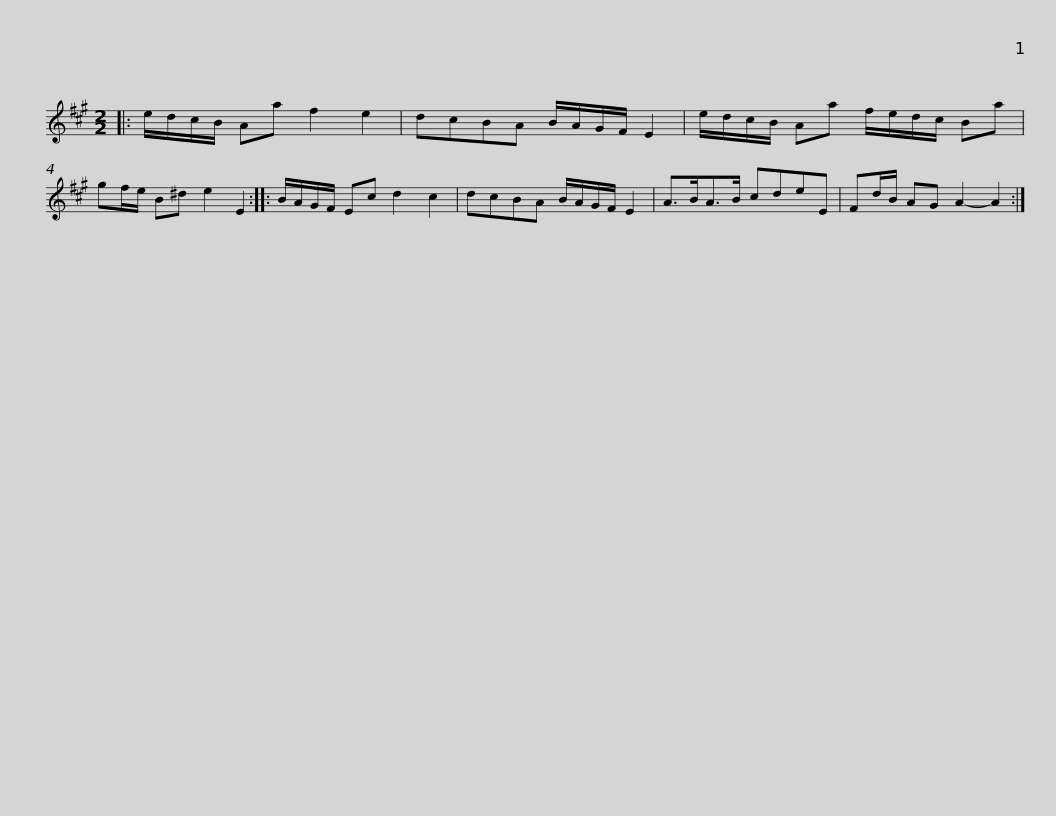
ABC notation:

X:1
L:1/8
M:2/2
I:linebreak $
K:A
V:1 treble
V:1
|: e/d/c/B/ Aa f2 e2 | dcBA B/A/G/F/ E2 | e/d/c/B/ Aa f/e/d/c/ Ba | gf/e/ B^d e2 E2 ::$ B/A/G/F/ Ec d2 c2 | %5
 dcBA B/A/G/F/ E2 | A>BA>B cdeE | Fd/B/ AG A2- A2 :| %8
